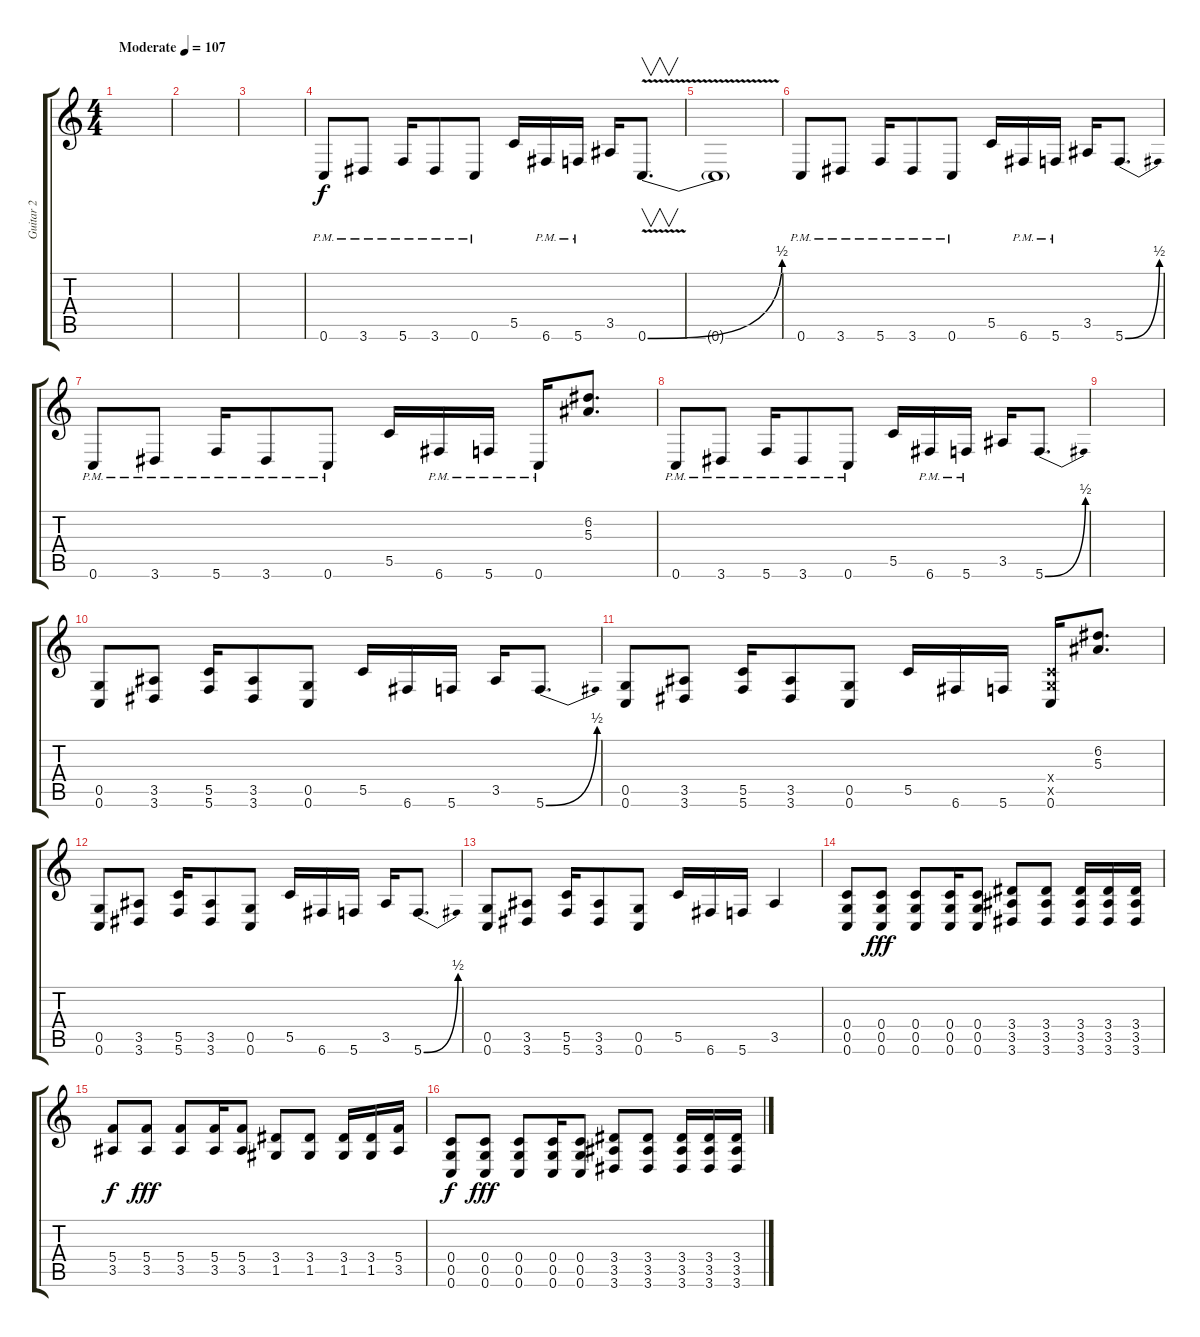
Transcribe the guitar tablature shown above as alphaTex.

\track ("Guitar 2" "Guitar 2") {instrument overdrivenguitar}
\staff {score tabs}
\tuning (D4 A3 F3 C3 G2 C2) {hide}
\ts (4 4)
\tempo (107 "Moderate")
\clef g2
\ks c
|
|
|
0.6{pm}.8 3.6{pm}.8 5.6{pm}.16 3.6{pm}.8 0.6{pm}.8 5.5.16 6.6{pm}.16 5.6{pm}.16 3.5.16 0.6{be (bend 0 0 60 2) v}.8{v d} |
0.6{t}.1 |
0.6{pm}.8 3.6{pm}.8 5.6{pm}.16 3.6{pm}.8 0.6{pm}.8 5.5.16 6.6{pm}.16 5.6{pm}.16 3.5.16 5.6{be (bend 0 0 60 2)}.8{d} |
0.6{pm}.8 3.6{pm}.8 5.6{pm}.16 3.6{pm}.8 0.6{pm}.8 5.5.16 6.6{pm}.16 5.6{pm}.16 0.6{pm}.16 (6.2 5.3).8{d} |
0.6{pm}.8 3.6{pm}.8 5.6{pm}.16 3.6{pm}.8 0.6{pm}.8 5.5.16 6.6{pm}.16 5.6{pm}.16 3.5.16 5.6{be (bend 0 0 60 2)}.8{d} |
|
(0.5 0.6).8 (3.5 3.6).8 (5.5 5.6).16 (3.5 3.6).8 (0.5 0.6).8 5.5.16 6.6.16 5.6.16 3.5.16 5.6{be (bend 0 0 60 2)}.8{d} |
(0.5 0.6).8 (3.5 3.6).8 (5.5 5.6).16 (3.5 3.6).8 (0.5 0.6).8 5.5.16 6.6.16 5.6.16 (0.4{x} 0.5{x} 0.6).16 (6.2 5.3).8{d} |
(0.5 0.6).8 (3.5 3.6).8 (5.5 5.6).16 (3.5 3.6).8 (0.5 0.6).8 5.5.16 6.6.16 5.6.16 3.5.16 5.6{be (bend 0 0 60 2)}.8{d} |
(0.5 0.6).8 (3.5 3.6).8 (5.5 5.6).16 (3.5 3.6).8 (0.5 0.6).8 5.5.16 6.6.16 5.6.16 3.5.4 |
(0.4 0.5 0.6).8{dy f} (0.4 0.5 0.6).8{dy fff} (0.4 0.5 0.6).8 (0.4 0.5 0.6).16 (0.4 0.5 0.6).8 (3.4 3.5 3.6).8 (3.4 3.5 3.6).8 (3.4 3.5 3.6).16 (3.4 3.5 3.6).16 (3.4 3.5 3.6).16 |
(5.4 3.5).8{dy f} (5.4 3.5).8{dy fff} (5.4 3.5).8 (5.4 3.5).16 (5.4 3.5).8 (3.4 1.5).8 (3.4 1.5).8 (3.4 1.5).16 (3.4 1.5).16 (5.4 3.5).16 |
(0.4 0.5 0.6).8{dy f} (0.4 0.5 0.6).8{dy fff} (0.4 0.5 0.6).8 (0.4 0.5 0.6).16 (0.4 0.5 0.6).8 (3.4 3.5 3.6).8 (3.4 3.5 3.6).8 (3.4 3.5 3.6).16 (3.4 3.5 3.6).16 (3.4 3.5 3.6).16
